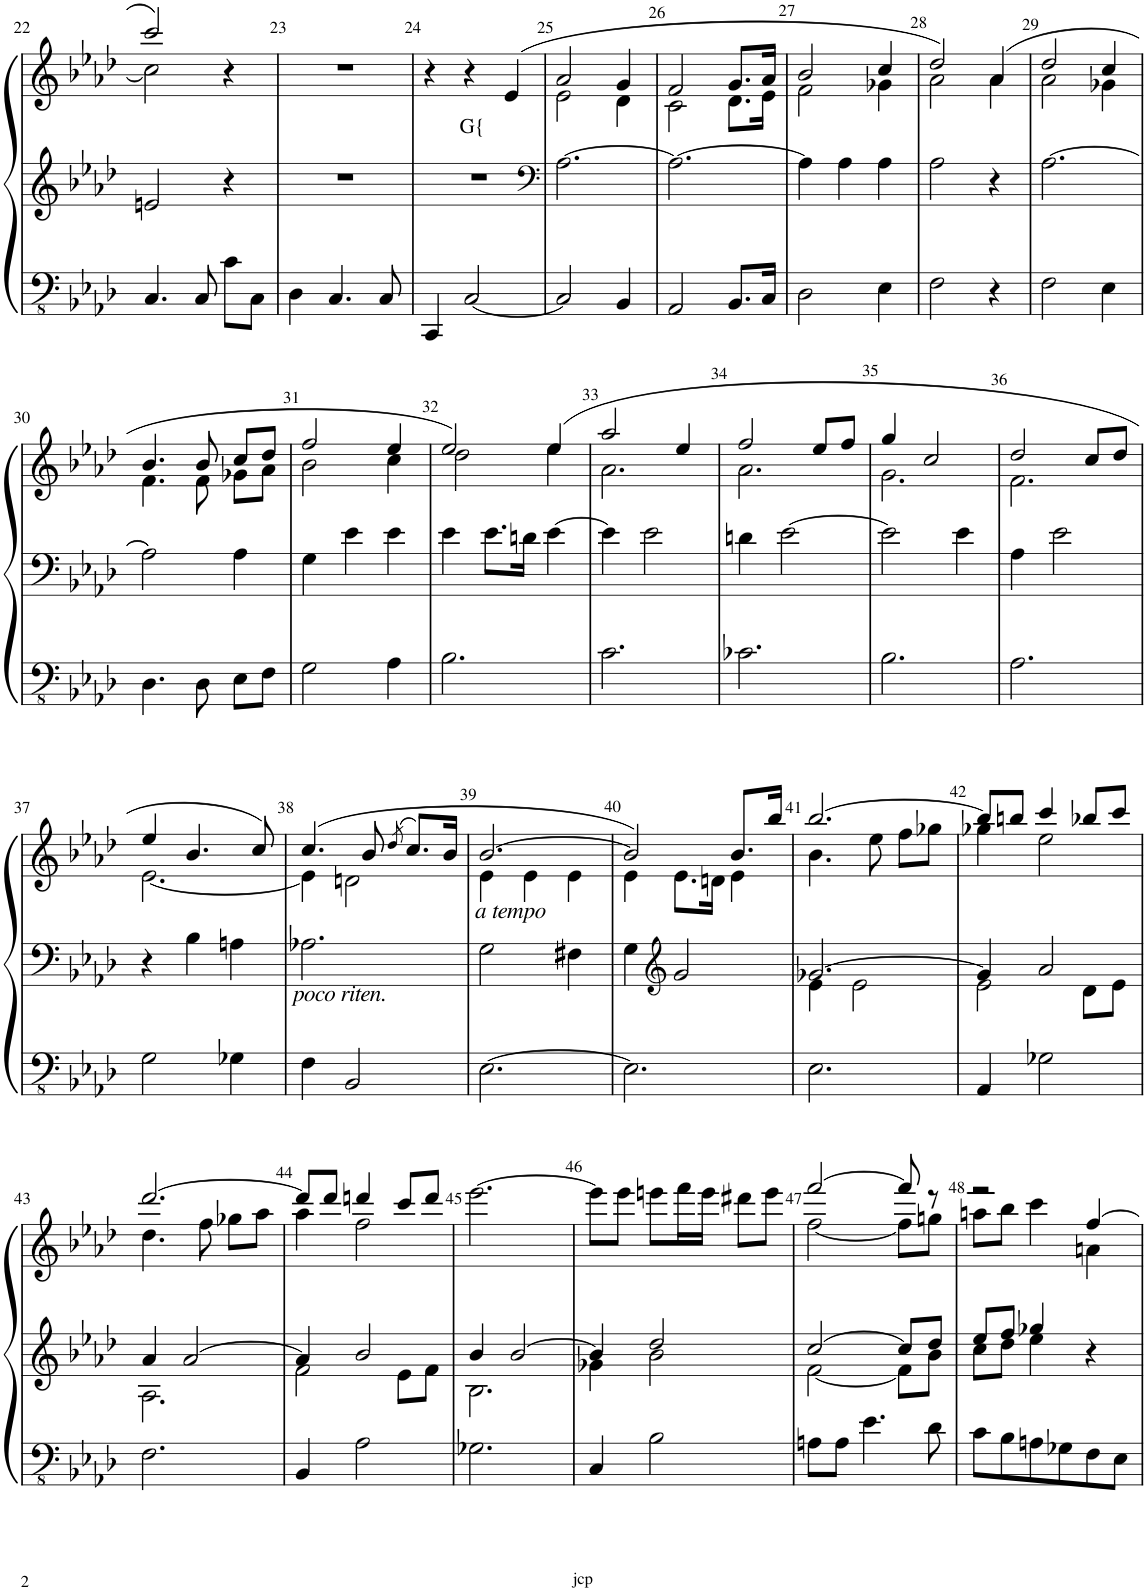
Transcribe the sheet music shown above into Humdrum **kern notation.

**kern	**kern	**kern
*part1	*part1	*part1
*staff3	*staff2	*staff1
*I"Orgue à tuyaux	*	*
*I'Org.	*	*
!!LO:PB:g=z
*clefFv4	*clefG2	*clefG2
*k[b-e-a-d-]	*k[b-e-a-d-]	*k[b-e-a-d-]
*M3/4	*M3/4	*M3/4
=22	=22	=22
*	*	*^
4.CC/	2en/	2ccc/	2cc\]
8CC/	.	.	.
8C\L	4r	4r	4ryy
8CC\J	.	.	.
*	*	*v	*v
=23	=23	=23
4DD-\	2.r	2.r
4.CC/	.	.
8CC/	.	.
=24	=24	=24
4CCC/	2.r	4r
[2CC/	.	4r
!	!	!LO:TX:b:t=G{
.	.	(4e-/
=25	=25	=25
*	*clefF4	*
*	*	*^
2CC/]	[2.A-\	2a-/	2e-\
4BBB-/	.	4g/	4d-\
=26	=26	=26	=26
2AAA-/	2.A-\_	2f/	2c\
8.BBB-/L	.	8.g/L	8.d-\L
16CC/Jk	.	16a-/Jk	16e-\Jk
=27	=27	=27	=27
2DD-\	4A-\]	2b-/	2f\
.	4A-\	.	.
4EE-\	4A-\	4cc/	4g-X\
=28	=28	=28	=28
2FF\	2A-\	2dd-/)	2a-\
4r	4r	(4a-/	4a-\
=29	=29	=29	=29
2FF\	[2.A-\	2dd-/	2a-\
4EE-\	.	4cc/	4g-X\
!!LO:LB:g=z	!!
=30	=30	=30	=30
4.DD-\	2A-\]	4.b-/	4.f\
8DD-\	.	8b-/	8f\
8EE-\L	4A-\	8cc/L	8g-X\L
8FF\J	.	8dd-/J	8a-\J
=31	=31	=31	=31
2GG\	4G\	2ff/	2b-\
.	4e-\	.	.
4AA-\	4e-\	4ee-/	4cc\
=32	=32	=32	=32
2.BB-\	4e-\	2ee-/)	2dd-\
.	8.e-\L	.	.
.	16dn\Jk	.	.
.	[4e-\	(4ee-/	4ee-\
=33	=33	=33	=33
2.C\	4e-\]	2aa-/	2.a-\
.	2e-\	.	.
.	.	4ee-/	.
=34	=34	=34	=34
2.C-X\	4dn\	2ff/	2.a-\
.	[2e-\	.	.
.	.	8ee-/L	.
.	.	8ff/J	.
=35	=35	=35	=35
2.BB-\	2e-\]	4gg/	2.g\
.	.	2cc/	.
.	4e-\	.	.
=36	=36	=36	=36
2.AA-\	4A-\	2dd-/	2.f\
.	2e-\	.	.
.	.	8cc/L	.
.	.	8dd-/J	.
!!LO:LB:g=z	!!
=37	=37	=37	=37
2GG\	4r	4ee-/	[2.e-\
.	4B-\	4.b-/	.
4GG-X\	4An\	.	.
.	.	8cc/)	.
=38	=38	=38	=38
!	!LO:TX:b:i:t=poco riten.	!	!
4FF\	2.A-X\	(4.cc/	4e-\]
2BBB-/	.	.	2dn\
.	.	8b-/	.
.	.	(8qdd-/	.
.	.	8.cc/L)	.
.	.	16b-/Jk	.
=39	=39	=39	=39
!	!	!LO:TX:b:i:t=a tempo	!
[2.EE-\	2G\	[2.b-/	4e-\
.	.	.	4e-\
.	4F#X\	.	4e-\
=40	=40	=40	=40
2.EE-\]	4G\	2b-/])	4e-\
*	*clefG2	*	*
.	2g/	.	8.e-\L
.	.	.	16dn\Jk
.	.	8.b-/L	4e-\
.	.	16bb-/Jk	.
=41	=41	=41	=41
*	*^	*	*
2.EE-\	[2.g-X/	4e-\	[2.bb-/	4.b-\
.	.	2e-\	.	.
.	.	.	.	8ee-\
.	.	.	.	8ff\L
.	.	.	.	8gg-X\J
=42	=42	=42	=42	=42
4AAA-/	4g-/]	2e-\	8bb-/L]	4gg-X\
.	.	.	8bbn/J	.
2GG-X\	2a-/	.	4ccc/	2ee-\
.	.	8d-\L	8bb-X/L	.
.	.	8e-\J	8ccc/J	.
!!LO:LB:g=z	!!
=43	=43	=43	=43	=43
2.FF\	4a-/	2.A-\	[2.ddd-/	4.dd-\
.	[2a-/	.	.	.
.	.	.	.	8ff\
.	.	.	.	8gg-X\L
.	.	.	.	8aa-\J
=44	=44	=44	=44	=44
4BBB-/	4a-/]	2f\	8ddd-/L]	4aa-\
.	.	.	8ddd-/J	.
2AA-\	2b-/	.	4dddn/	2ff\
.	.	8e-\L	8ccc/L	.
.	.	8f\J	8ddd/J	.
*	*	*	*v	*v
=45	=45	=45	=45
2.GG-X\	4b-/	2.B-\	[2.eee-\
.	[2b-/	.	.
=46	=46	=46	=46
4CC/	4b-/]	4g-X\	8eee-\L]
.	.	.	8eee-\J
2BB-\	2dd-/	2b-\	8eeen\L
.	.	.	16fff\L
.	.	.	16eee\JJ
.	.	.	8ddd#X\L
.	.	.	8eee\J
=47	=47	=47	=47
*	*	*	*^
8AAn\L	[2cc/	[2f\	[2fff/	[2ff\
8AA\J	.	.	.	.
4.E-\	.	.	.	.
.	8cc/L]	8f\L]	8fff/]	8ff\L]
8D-\	8dd-/J	8b-\J	8r	8ggn\J
=48	=48	=48	=48	=48
8C\L	8ee-/L	8cc\L	2r	8aan\L
8BB-\	8ff/J	8dd-\J	.	8bb-\J
8AAn\	4gg-X/	4ee-\	.	4ccc\
8GG-X\	.	.	.	.
8FF\	4r	4ryy	[4ff/	4an\
8EE-\J	.	.	.	.
*	*v	*v	*	*
*	*	*v	*v
=	=	=
*-	*-	*-
